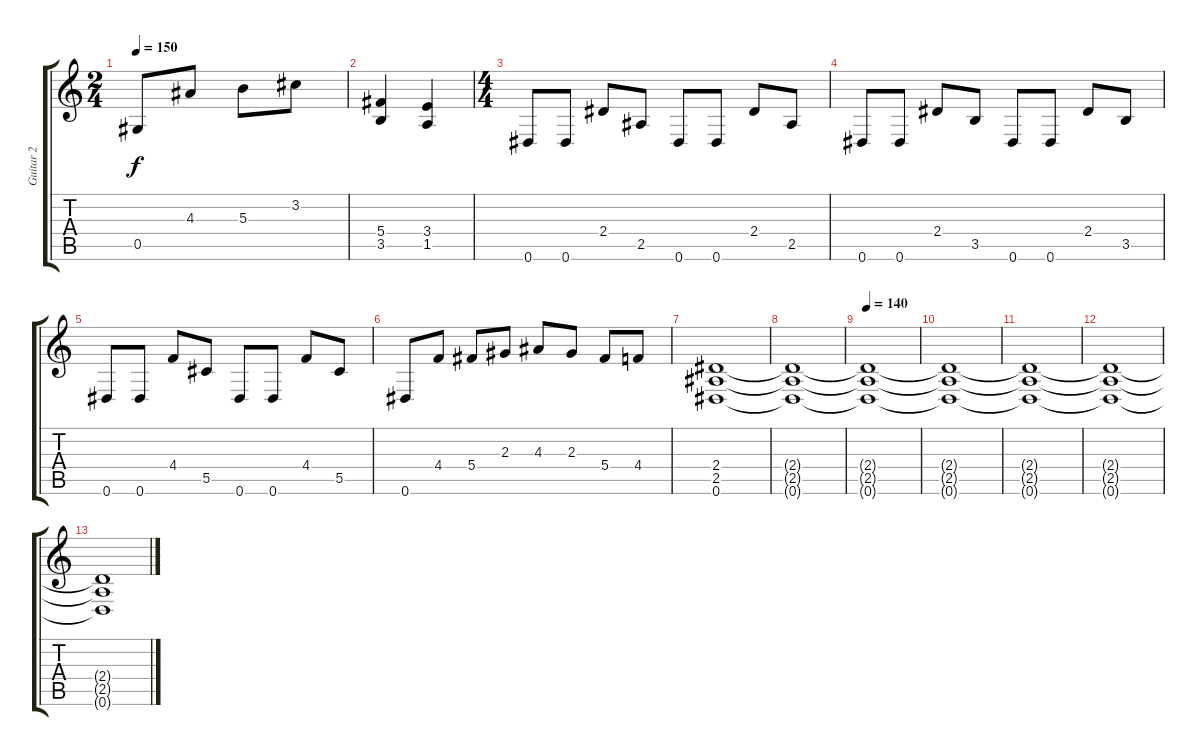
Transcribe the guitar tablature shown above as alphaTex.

\track ("Guitar 2" "Guitar 2") {instrument distortionguitar}
\staff {score tabs}
\tuning (Eb4 Bb3 Gb3 Db3 Ab2 Eb2) {hide}
\ts (2 4)
\tempo 150
\clef g2
\ks c
0.5.8{dy f} 4.3.8 5.3.8 3.2.8 |
(5.4 3.5).4 (3.4 1.5).4 |
\ts (4 4)
0.6.8 0.6.8 2.4.8 2.5.8 0.6.8 0.6.8 2.4.8 2.5.8 |
0.6.8 0.6.8 2.4.8 3.5.8 0.6.8 0.6.8 2.4.8 3.5.8 |
0.6.8 0.6.8 4.4.8 5.5.8 0.6.8 0.6.8 4.4.8 5.5.8 |
0.6.8 4.4.8 5.4.8 2.3.8 4.3.8 2.3.8 5.4.8 4.4.8 |
(2.4 2.5 0.6).1 |
(2.4{t} 2.5{t} 0.6{t}).1 |
\tempo 140
(2.4{t} 2.5{t} 0.6{t}).1 |
(2.4{t} 2.5{t} 0.6{t}).1 |
(2.4{t} 2.5{t} 0.6{t}).1 |
(2.4{t} 2.5{t} 0.6{t}).1 |
(2.4{t} 2.5{t} 0.6{t}).1
